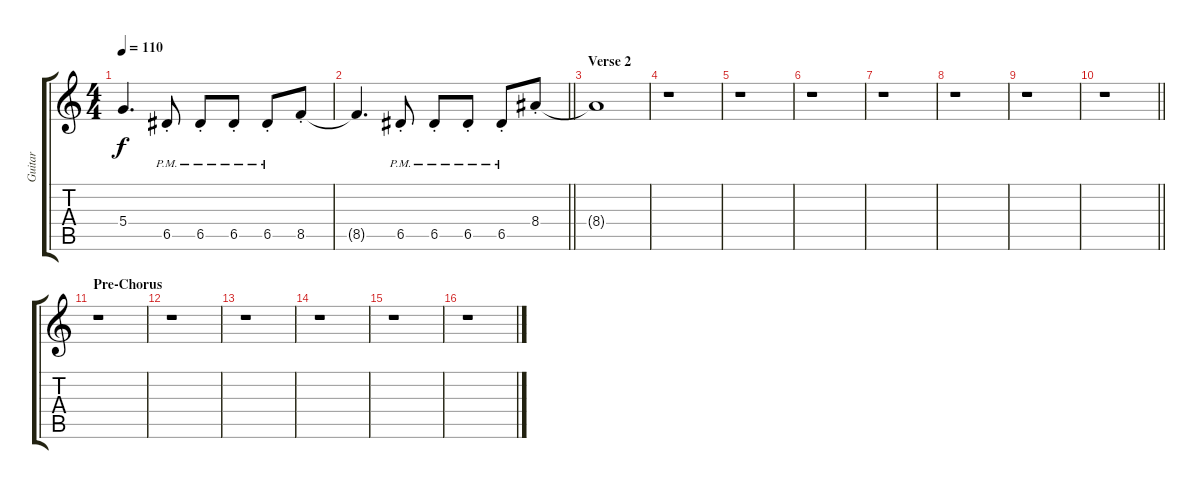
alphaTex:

\track ("Guitar" "Guitar") {instrument electricguitarclean}
\staff {score tabs}
\tuning (E4 B3 G3 D3 A2 E2) {hide}
\ts (4 4)
\tempo 110
\clef g2
\ks c
5.4{t}.4{d dy f} 6.5{pm st}.8 6.5{pm st}.8 6.5{pm st}.8 6.5{pm st}.8 8.5{st}.8 |
\barLineRight lightlight
8.5{t}.4{d} 6.5{pm st}.8 6.5{pm st}.8 6.5{pm st}.8 6.5{pm st}.8 8.4{st}.8 |
\section ("" "Verse 2")
8.4{t}.1 |
r.1 |
r.1 |
r.1 |
r.1 |
r.1 |
r.1 |
\barLineRight lightlight
r.1 |
\section ("" "Pre-Chorus")
r.1 |
r.1 |
r.1 |
r.1 |
r.1 |
r.1
